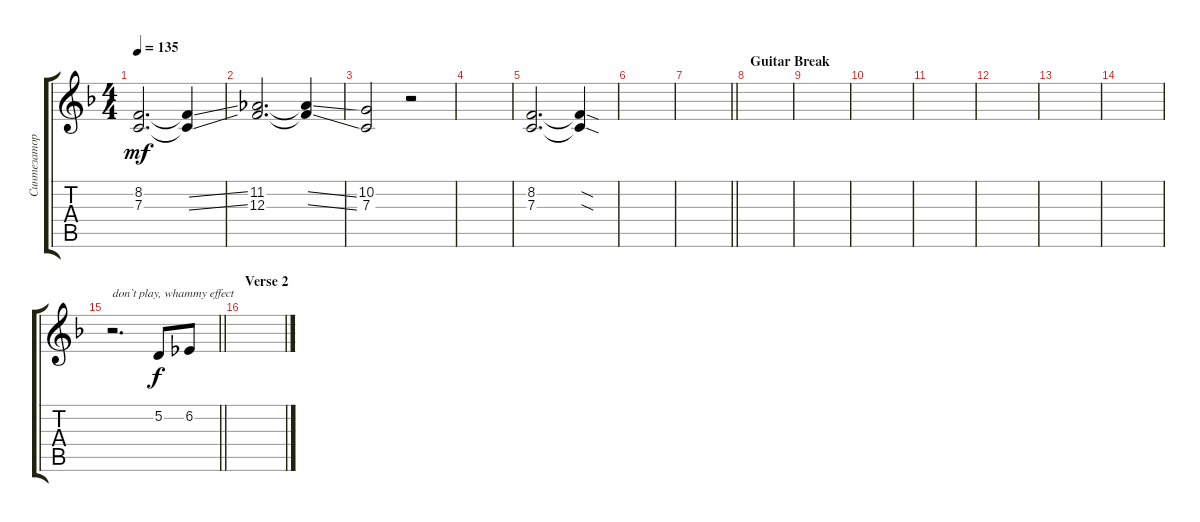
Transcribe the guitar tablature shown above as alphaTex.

\track ("Синтезатор 2" "Синтезатор") {instrument acousticgrandpiano}
\staff {score tabs}
\tuning (D4 A3 F3 C3 G2 C2) {hide}
\ts (4 4)
\tempo 135
\clef g2
\ks dminor
(8.2 7.3).2{d dy mf instrument choiraahs} (8.2{ss t} 7.3{ss t}).4 |
(11.2 12.3).2{d} (11.2{ss t} 12.3{ss t}).4 |
(10.2 7.3).2 r.2 |
|
(8.2 7.3).2{d} (8.2{sod t} 7.3{sod t}).4 |
|
\barLineRight lightlight
|
\section ("" "Guitar Break")
|
|
|
|
|
|
|
\barLineRight lightlight
r.2{d txt "don`t play, whammy effect" volume 8 instrument distortionguitar} 5.2.8{dy f} 6.2.8 |
\section ("" "Verse 2")
